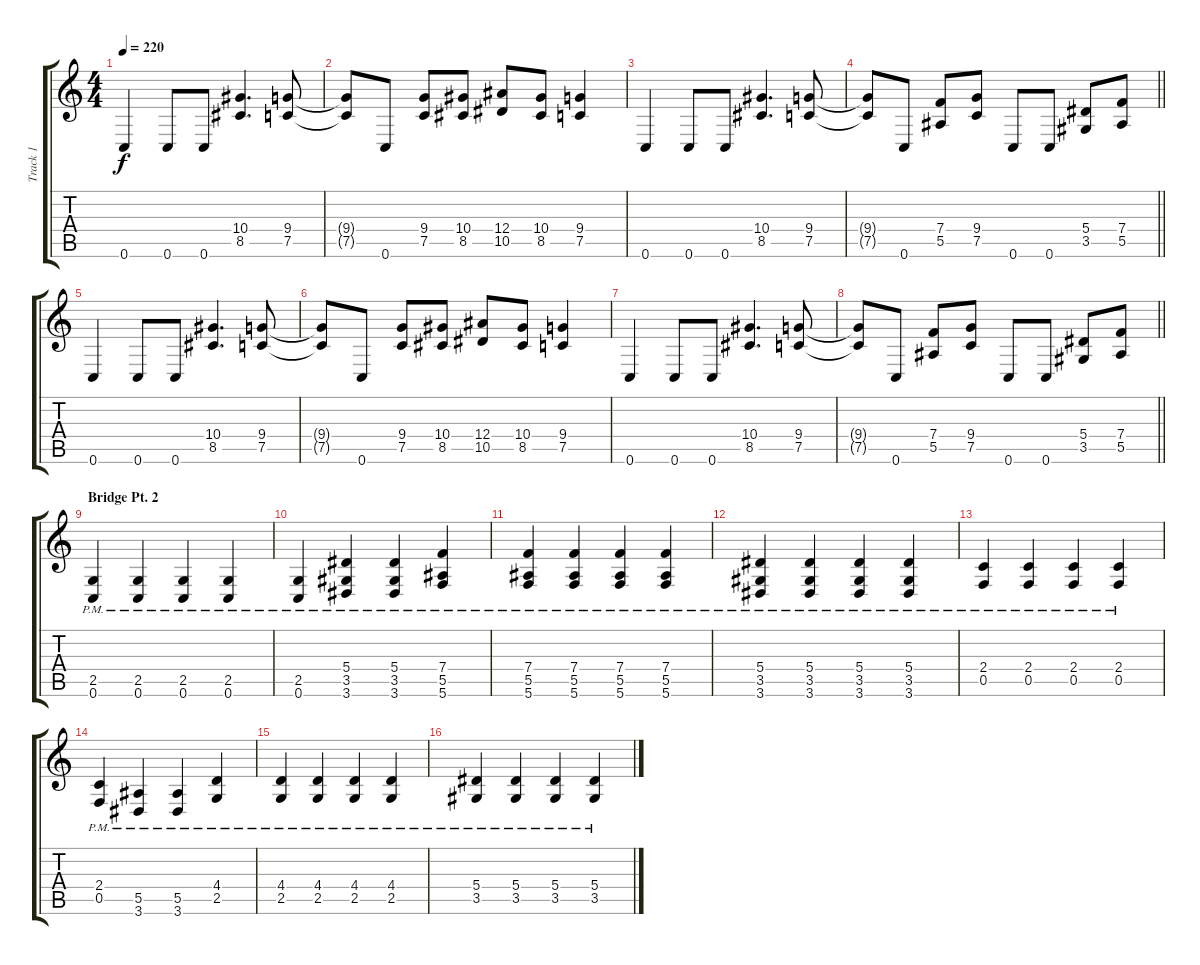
\track ("Track 1" "Track 1") {instrument distortionguitar}
\staff {score tabs}
\tuning (C4 G3 Eb3 Bb2 F2 C2) {hide}
\ts (4 4)
\tempo 220
\clef g2
\ks c
0.6.4{dy f} 0.6.8 0.6.8 (10.4 8.5).4{d} (9.4 7.5).8 |
(9.4{t} 7.5{t}).8 0.6.8 (9.4 7.5).8 (10.4 8.5).8 (12.4 10.5).8 (10.4 8.5).8 (9.4 7.5).4 |
0.6.4 0.6.8 0.6.8 (10.4 8.5).4{d} (9.4 7.5).8 |
\barLineRight lightlight
(9.4{t} 7.5{t}).8 0.6.8 (7.4 5.5).8 (9.4 7.5).8 0.6.8 0.6.8 (5.4 3.5).8 (7.4 5.5).8 |
0.6.4 0.6.8 0.6.8 (10.4 8.5).4{d} (9.4 7.5).8 |
(9.4{t} 7.5{t}).8 0.6.8 (9.4 7.5).8 (10.4 8.5).8 (12.4 10.5).8 (10.4 8.5).8 (9.4 7.5).4 |
0.6.4 0.6.8 0.6.8 (10.4 8.5).4{d} (9.4 7.5).8 |
\barLineRight lightlight
(9.4{t} 7.5{t}).8 0.6.8 (7.4 5.5).8 (9.4 7.5).8 0.6.8 0.6.8 (5.4 3.5).8 (7.4 5.5).8 |
\section ("" "Bridge Pt. 2")
(2.5{pm} 0.6{pm}).4 (2.5{pm} 0.6{pm}).4 (2.5{pm} 0.6{pm}).4 (2.5{pm} 0.6{pm}).4 |
(2.5{pm} 0.6{pm}).4 (5.4{pm} 3.5{pm} 3.6{pm}).4 (5.4{pm} 3.5{pm} 3.6{pm}).4 (7.4{pm} 5.5{pm} 5.6{pm}).4 |
(7.4{pm} 5.5{pm} 5.6{pm}).4 (7.4{pm} 5.5{pm} 5.6{pm}).4 (7.4{pm} 5.5{pm} 5.6{pm}).4 (7.4{pm} 5.5{pm} 5.6{pm}).4 |
(5.4{pm} 3.5{pm} 3.6{pm}).4 (5.4{pm} 3.5{pm} 3.6{pm}).4 (5.4{pm} 3.5{pm} 3.6{pm}).4 (5.4{pm} 3.5{pm} 3.6{pm}).4 |
(2.4{pm} 0.5{pm}).4 (2.4{pm} 0.5{pm}).4 (2.4{pm} 0.5{pm}).4 (2.4{pm} 0.5{pm}).4 |
(2.4{pm} 0.5{pm}).4 (5.5{pm} 3.6{pm}).4 (5.5{pm} 3.6{pm}).4 (4.4{pm} 2.5{pm}).4 |
(4.4{pm} 2.5{pm}).4 (4.4{pm} 2.5{pm}).4 (4.4{pm} 2.5{pm}).4 (4.4{pm} 2.5{pm}).4 |
(5.4{pm} 3.5{pm}).4 (5.4{pm} 3.5{pm}).4 (5.4{pm} 3.5{pm}).4 (5.4{pm} 3.5{pm}).4
